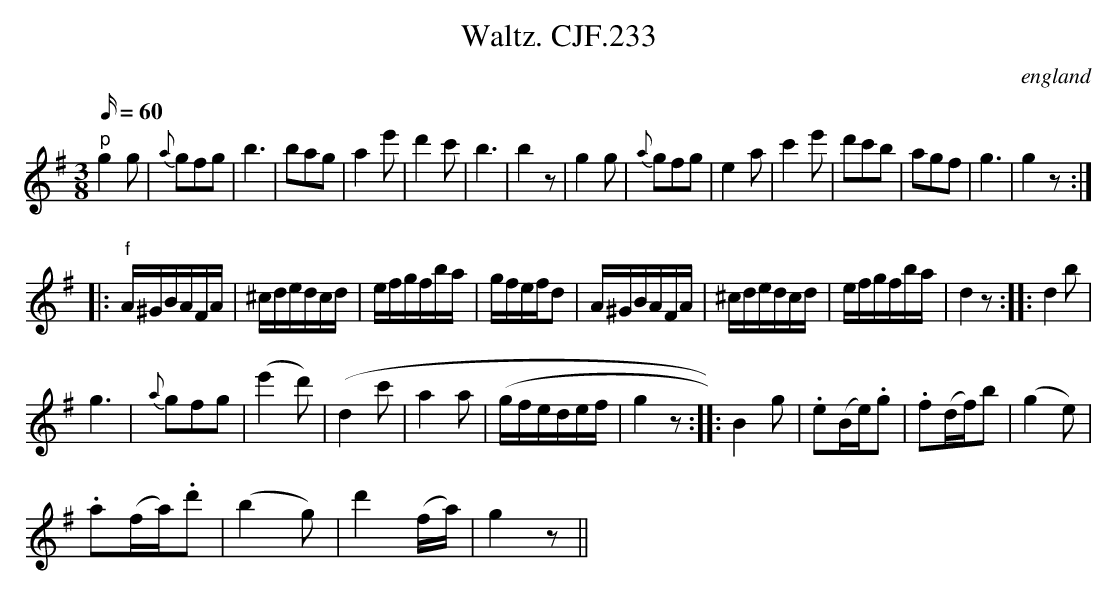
X:1
T:Waltz. CJF.233
O:england
M:3/8
L:1/16
Q:60
K:G
"p"g4g2|{a}g2f2g2|b6|b2a2g2|a4e'2|d'4c'2|b6|b4z2|g4g2|\
{a}g2f2g2|e4a2|c'4e'2|d'2c'2b2|a2g2f2|g6|g4z2:||:
"f"A^GBAFA|^cdedcd|efgfba|gfefd2|A^GBAFA|\
^cdedcd|efgfba|d4z2:||:d4b2|
g6|{a}g2f2g2|(e'4d'2)|(d4c'2|a4a2|(gfedef|g4z2:||:\
B4g2|.e2(Be).g2|.f2(df)b2|(g4e2)|
.a2(fa).d'2|(b4g2)|d'4(fa)|g4z2||
